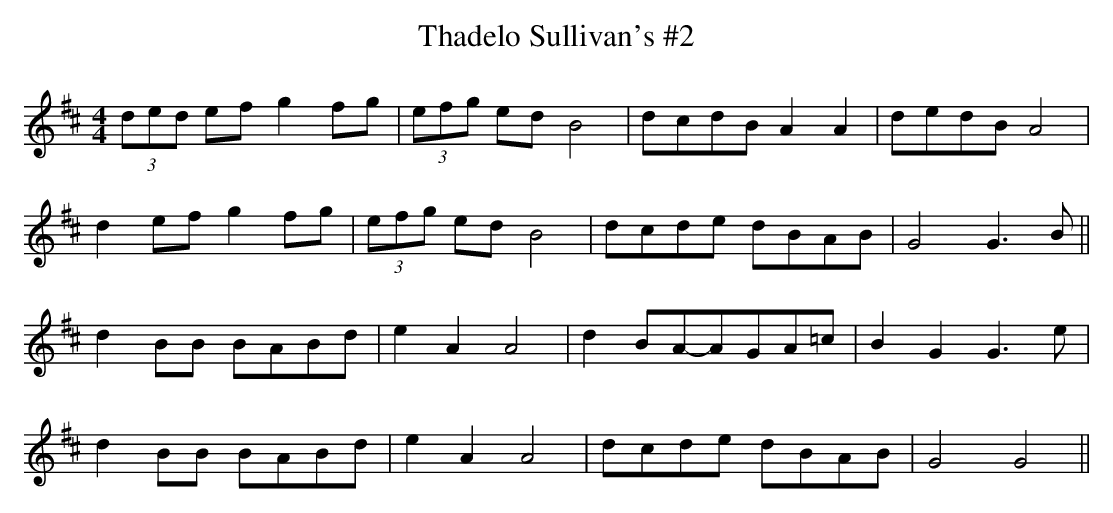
X:1
T: Thadelo Sullivan's #2
L: 1/8
M: 4/4
K: D
(3ded ef g2 fg|(3efg ed B4|dcdB A2 A2|dedB A4|
d2 ef g2 fg|(3efg ed B4|dcde dBAB|G4 G3B ||
d2 BB BABd|e2 A2 A4|d2 BA-AGA=c|B2 G2 G3e|
d2 BB BABd|e2 A2 A4|dcde dBAB|G4 G4 ||
